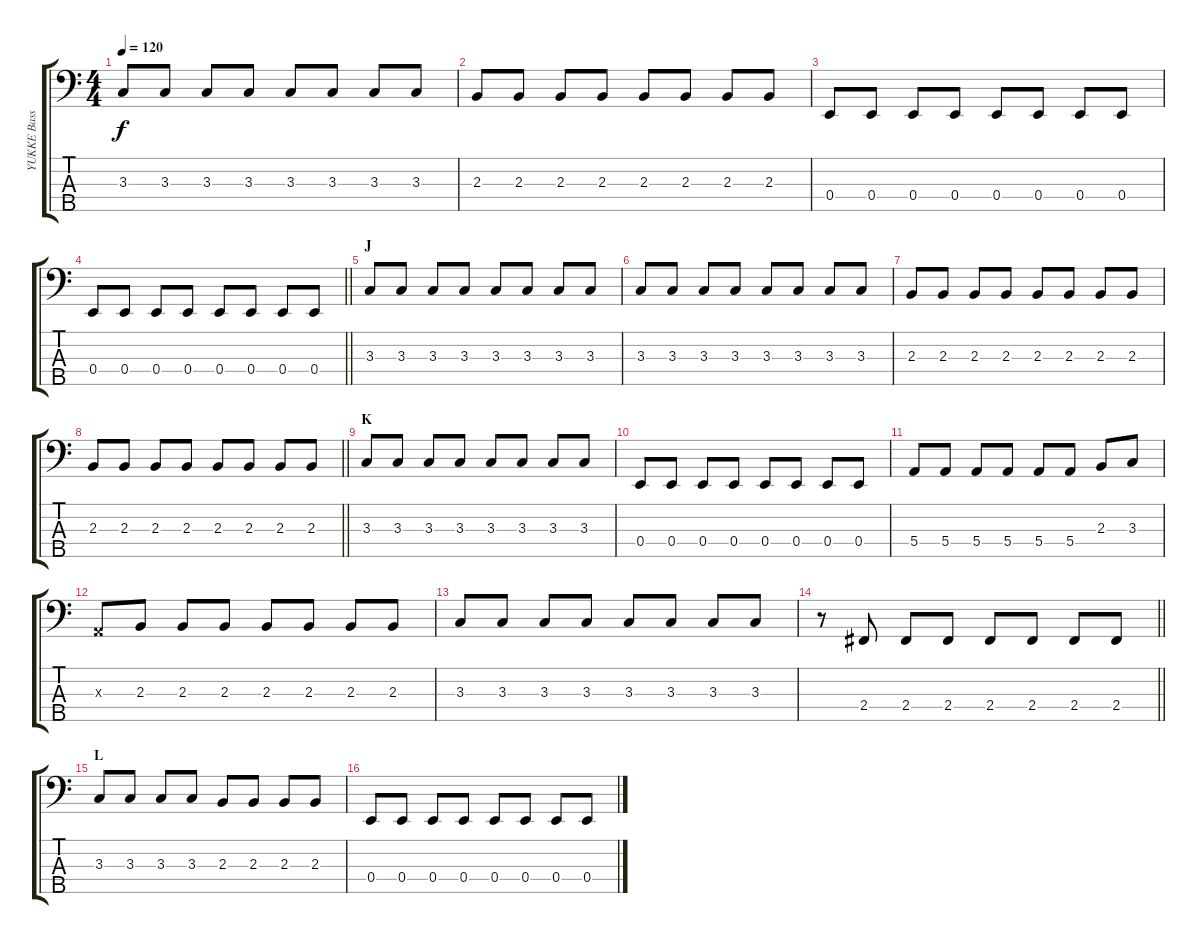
\track ("YUKKE Bass" "YUKKE Bass") {instrument electricbassfinger}
\staff {score tabs}
\tuning (G2 D2 A1 E1 B0) {hide}
\ts (4 4)
\tempo 120
\clef f4
\ks c
3.3.8{dy f} 3.3.8 3.3.8 3.3.8 3.3.8 3.3.8 3.3.8 3.3.8 |
2.3.8 2.3.8 2.3.8 2.3.8 2.3.8 2.3.8 2.3.8 2.3.8 |
0.4.8 0.4.8 0.4.8 0.4.8 0.4.8 0.4.8 0.4.8 0.4.8 |
\barLineRight lightlight
0.4.8 0.4.8 0.4.8 0.4.8 0.4.8 0.4.8 0.4.8 0.4.8 |
\section ("" "J")
3.3.8 3.3.8 3.3.8 3.3.8 3.3.8 3.3.8 3.3.8 3.3.8 |
3.3.8 3.3.8 3.3.8 3.3.8 3.3.8 3.3.8 3.3.8 3.3.8 |
2.3.8 2.3.8 2.3.8 2.3.8 2.3.8 2.3.8 2.3.8 2.3.8 |
\barLineRight lightlight
2.3.8 2.3.8 2.3.8 2.3.8 2.3.8 2.3.8 2.3.8 2.3.8 |
\section ("" "K")
3.3.8 3.3.8 3.3.8 3.3.8 3.3.8 3.3.8 3.3.8 3.3.8 |
0.4.8 0.4.8 0.4.8 0.4.8 0.4.8 0.4.8 0.4.8 0.4.8 |
5.4.8 5.4.8 5.4.8 5.4.8 5.4.8 5.4.8 2.3.8 3.3.8 |
0.3{x}.8 2.3.8 2.3.8 2.3.8 2.3.8 2.3.8 2.3.8 2.3.8 |
3.3.8 3.3.8 3.3.8 3.3.8 3.3.8 3.3.8 3.3.8 3.3.8 |
\barLineRight lightlight
r.8 2.4.8 2.4.8 2.4.8 2.4.8 2.4.8 2.4.8 2.4.8 |
\section ("" "L")
3.3.8 3.3.8 3.3.8 3.3.8 2.3.8 2.3.8 2.3.8 2.3.8 |
0.4.8 0.4.8 0.4.8 0.4.8 0.4.8 0.4.8 0.4.8 0.4.8
